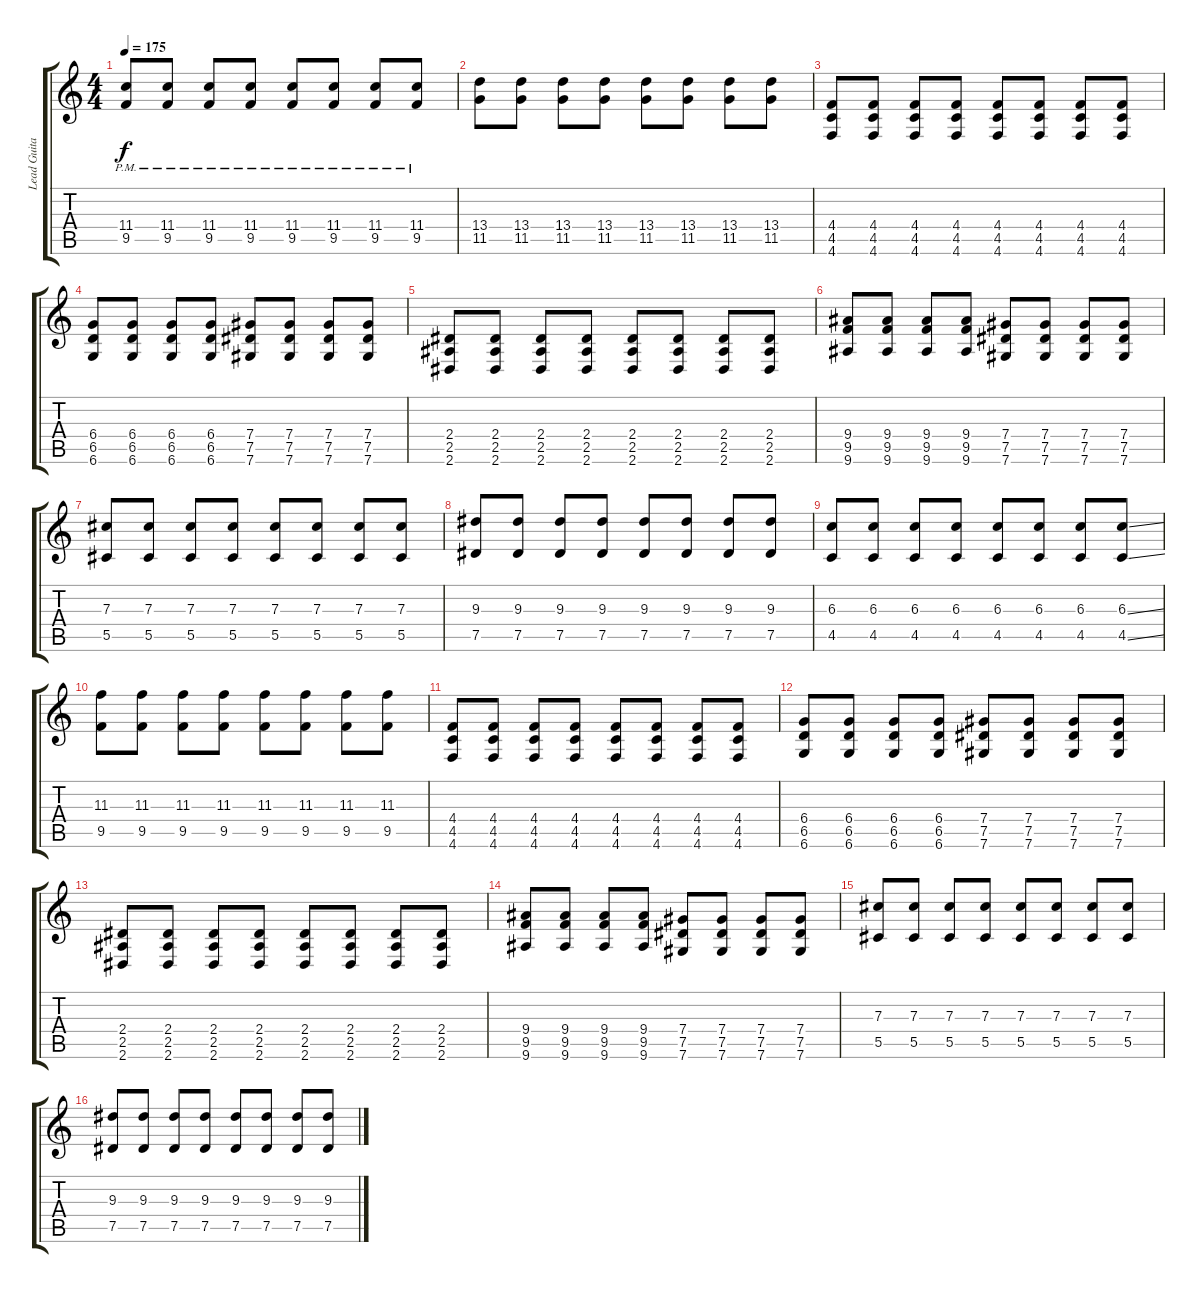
\track ("Lead Guitar" "Lead Guita") {instrument distortionguitar}
\staff {score tabs}
\tuning (Eb4 Bb3 Gb3 Db3 Ab2 Db2) {hide}
\ts (4 4)
\tempo 175
\clef g2
\ks c
(11.4{pm} 9.5{pm}).8{dy f} (11.4{pm} 9.5{pm}).8 (11.4{pm} 9.5{pm}).8 (11.4{pm} 9.5{pm}).8 (11.4{pm} 9.5{pm}).8 (11.4{pm} 9.5{pm}).8 (11.4{pm} 9.5{pm}).8 (11.4{pm} 9.5{pm}).8 |
(13.4 11.5).8 (13.4 11.5).8 (13.4 11.5).8 (13.4 11.5).8 (13.4 11.5).8 (13.4 11.5).8 (13.4 11.5).8 (13.4 11.5).8 |
(4.4 4.5 4.6).8 (4.4 4.5 4.6).8 (4.4 4.5 4.6).8 (4.4 4.5 4.6).8 (4.4 4.5 4.6).8 (4.4 4.5 4.6).8 (4.4 4.5 4.6).8 (4.4 4.5 4.6).8 |
(6.4 6.5 6.6).8 (6.4 6.5 6.6).8 (6.4 6.5 6.6).8 (6.4 6.5 6.6).8 (7.4 7.5 7.6).8 (7.4 7.5 7.6).8 (7.4 7.5 7.6).8 (7.4 7.5 7.6).8 |
(2.4 2.5 2.6).8 (2.4 2.5 2.6).8 (2.4 2.5 2.6).8 (2.4 2.5 2.6).8 (2.4 2.5 2.6).8 (2.4 2.5 2.6).8 (2.4 2.5 2.6).8 (2.4 2.5 2.6).8 |
(9.4 9.5 9.6).8 (9.4 9.5 9.6).8 (9.4 9.5 9.6).8 (9.4 9.5 9.6).8 (7.4 7.5 7.6).8 (7.4 7.5 7.6).8 (7.4 7.5 7.6).8 (7.4 7.5 7.6).8 |
(7.3 5.5).8 (7.3 5.5).8 (7.3 5.5).8 (7.3 5.5).8 (7.3 5.5).8 (7.3 5.5).8 (7.3 5.5).8 (7.3 5.5).8 |
(9.3 7.5).8 (9.3 7.5).8 (9.3 7.5).8 (9.3 7.5).8 (9.3 7.5).8 (9.3 7.5).8 (9.3 7.5).8 (9.3 7.5).8 |
(6.3 4.5).8 (6.3 4.5).8 (6.3 4.5).8 (6.3 4.5).8 (6.3 4.5).8 (6.3 4.5).8 (6.3 4.5).8 (6.3{ss} 4.5{ss}).8 |
(11.3 9.5).8 (11.3 9.5).8 (11.3 9.5).8 (11.3 9.5).8 (11.3 9.5).8 (11.3 9.5).8 (11.3 9.5).8 (11.3 9.5).8 |
(4.4 4.5 4.6).8 (4.4 4.5 4.6).8 (4.4 4.5 4.6).8 (4.4 4.5 4.6).8 (4.4 4.5 4.6).8 (4.4 4.5 4.6).8 (4.4 4.5 4.6).8 (4.4 4.5 4.6).8 |
(6.4 6.5 6.6).8 (6.4 6.5 6.6).8 (6.4 6.5 6.6).8 (6.4 6.5 6.6).8 (7.4 7.5 7.6).8 (7.4 7.5 7.6).8 (7.4 7.5 7.6).8 (7.4 7.5 7.6).8 |
(2.4 2.5 2.6).8 (2.4 2.5 2.6).8 (2.4 2.5 2.6).8 (2.4 2.5 2.6).8 (2.4 2.5 2.6).8 (2.4 2.5 2.6).8 (2.4 2.5 2.6).8 (2.4 2.5 2.6).8 |
(9.4 9.5 9.6).8 (9.4 9.5 9.6).8 (9.4 9.5 9.6).8 (9.4 9.5 9.6).8 (7.4 7.5 7.6).8 (7.4 7.5 7.6).8 (7.4 7.5 7.6).8 (7.4 7.5 7.6).8 |
(7.3 5.5).8 (7.3 5.5).8 (7.3 5.5).8 (7.3 5.5).8 (7.3 5.5).8 (7.3 5.5).8 (7.3 5.5).8 (7.3 5.5).8 |
(9.3 7.5).8 (9.3 7.5).8 (9.3 7.5).8 (9.3 7.5).8 (9.3 7.5).8 (9.3 7.5).8 (9.3 7.5).8 (9.3 7.5).8
